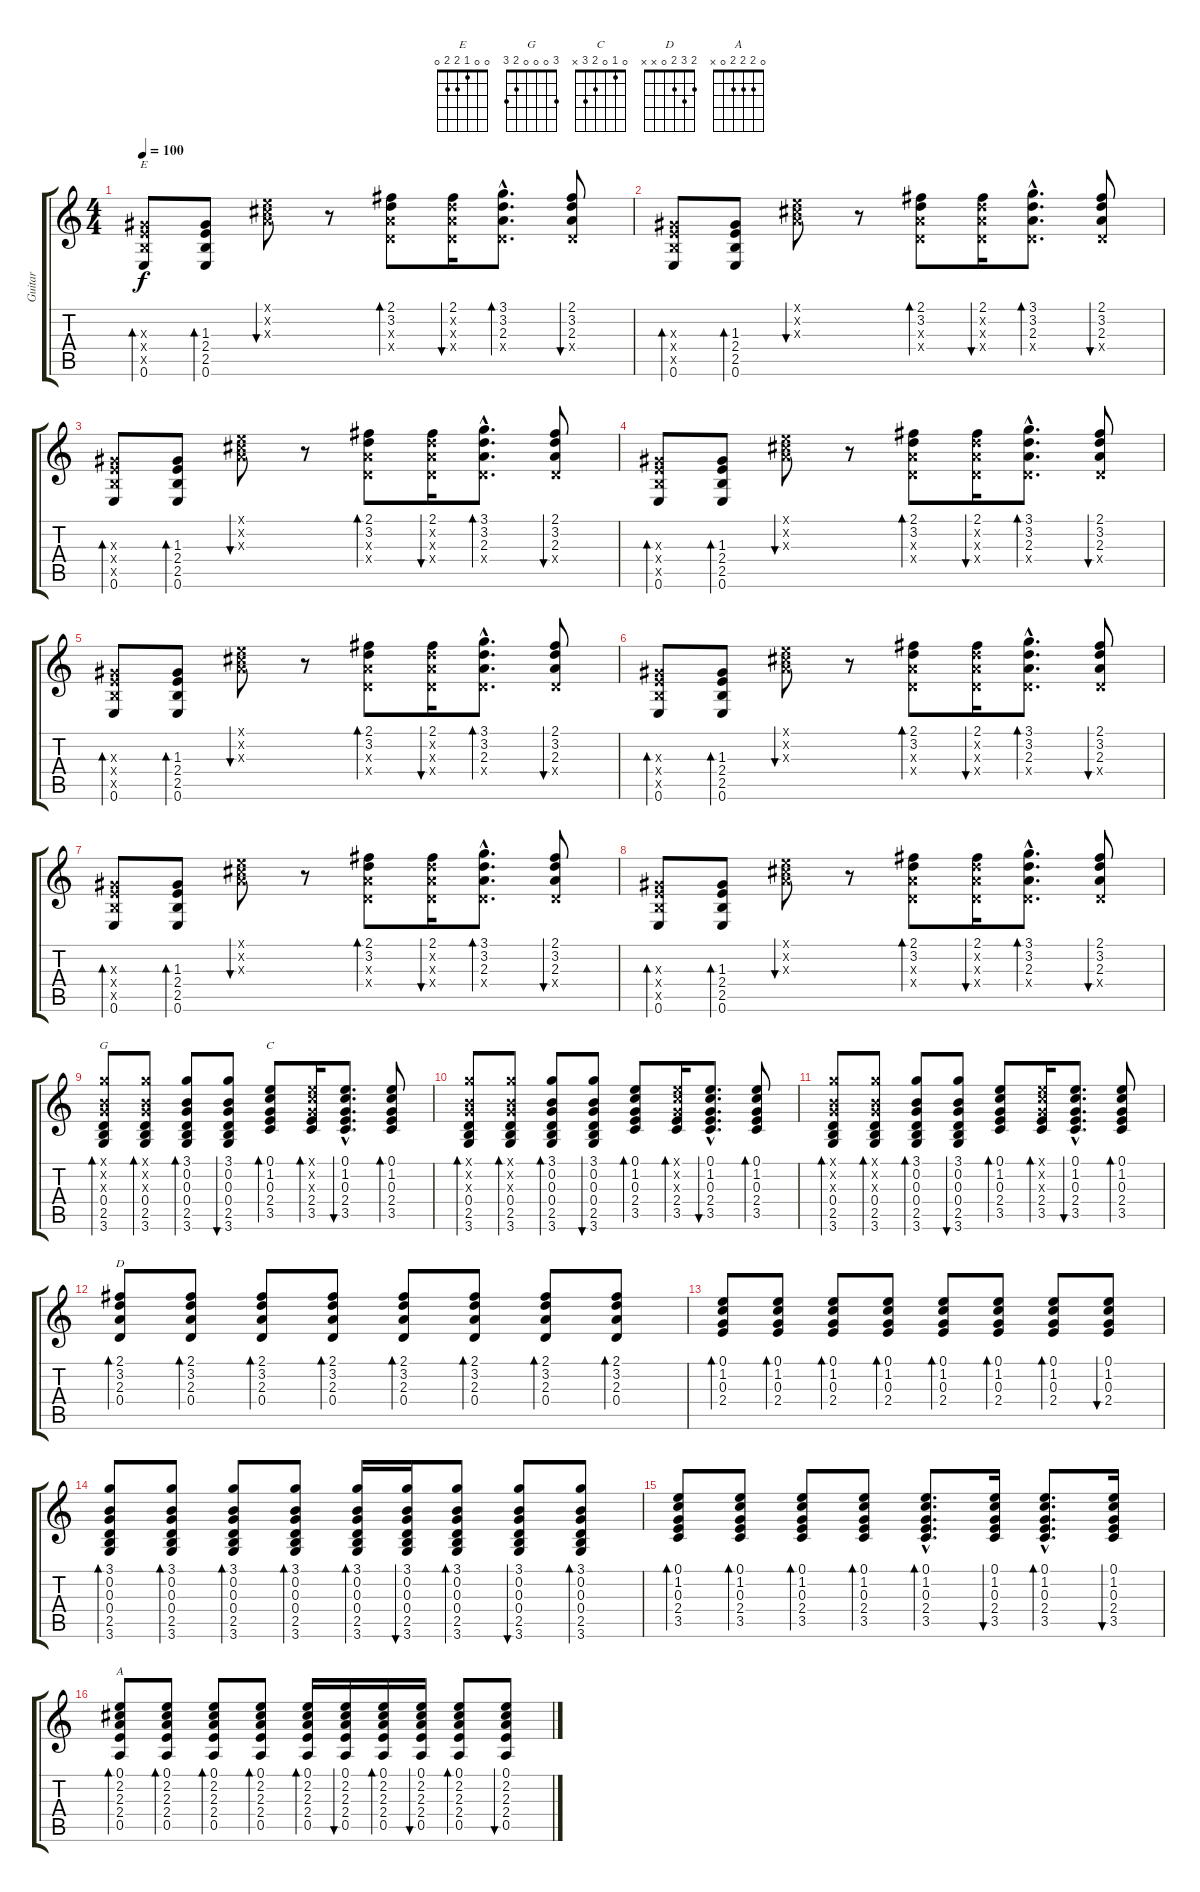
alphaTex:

\track ("Guitar" "Guitar") {instrument electricguitarmuted}
\staff {score tabs}
\tuning (E4 B3 G3 D3 A2 E2) {hide}
\chord ("E" 0 0 1 2 2 0)
\chord ("G" 3 0 0 0 2 3)
\chord ("C" 0 1 0 2 3 x)
\chord ("D" 2 3 2 0 x x)
\chord ("A" 0 2 2 2 0 x)
\ts (4 4)
\tempo 100
\clef g2
\ks c
(1.3{x} 2.4{x} 2.5{x} 0.6).8{bd 60 ch "E" dy f} (1.3 2.4 2.5 0.6).8{bd 60} (0.1{x} 2.2{x} 2.3{x}).8{bu 60} r.8 (2.1 3.2 2.3{x} 0.4{x}).8{bd 60} (2.1 3.2{x} 2.3{x} 0.4{x}).16{bu 60} (3.1{hac} 3.2{hac} 2.3{hac} 0.4{hac x}).8{d bd 60} (2.1 3.2 2.3 0.4{x}).8{bu 60} |
(1.3{x} 2.4{x} 2.5{x} 0.6).8{bd 60} (1.3 2.4 2.5 0.6).8{bd 60} (0.1{x} 2.2{x} 2.3{x}).8{bu 60} r.8 (2.1 3.2 2.3{x} 0.4{x}).8{bd 60} (2.1 3.2{x} 2.3{x} 0.4{x}).16{bu 60} (3.1{hac} 3.2{hac} 2.3{hac} 0.4{hac x}).8{d bd 60} (2.1 3.2 2.3 0.4{x}).8{bu 60} |
(1.3{x} 2.4{x} 2.5{x} 0.6).8{bd 60} (1.3 2.4 2.5 0.6).8{bd 60} (0.1{x} 2.2{x} 2.3{x}).8{bu 60} r.8 (2.1 3.2 2.3{x} 0.4{x}).8{bd 60} (2.1 3.2{x} 2.3{x} 0.4{x}).16{bu 60} (3.1{hac} 3.2{hac} 2.3{hac} 0.4{hac x}).8{d bd 60} (2.1 3.2 2.3 0.4{x}).8{bu 60} |
(1.3{x} 2.4{x} 2.5{x} 0.6).8{bd 60} (1.3 2.4 2.5 0.6).8{bd 60} (0.1{x} 2.2{x} 2.3{x}).8{bu 60} r.8 (2.1 3.2 2.3{x} 0.4{x}).8{bd 60} (2.1 3.2{x} 2.3{x} 0.4{x}).16{bu 60} (3.1{hac} 3.2{hac} 2.3{hac} 0.4{hac x}).8{d bd 60} (2.1 3.2 2.3 0.4{x}).8{bu 60} |
(1.3{x} 2.4{x} 2.5{x} 0.6).8{bd 60} (1.3 2.4 2.5 0.6).8{bd 60} (0.1{x} 2.2{x} 2.3{x}).8{bu 60} r.8 (2.1 3.2 2.3{x} 0.4{x}).8{bd 60} (2.1 3.2{x} 2.3{x} 0.4{x}).16{bu 60} (3.1{hac} 3.2{hac} 2.3{hac} 0.4{hac x}).8{d bd 60} (2.1 3.2 2.3 0.4{x}).8{bu 60} |
(1.3{x} 2.4{x} 2.5{x} 0.6).8{bd 60} (1.3 2.4 2.5 0.6).8{bd 60} (0.1{x} 2.2{x} 2.3{x}).8{bu 60} r.8 (2.1 3.2 2.3{x} 0.4{x}).8{bd 60} (2.1 3.2{x} 2.3{x} 0.4{x}).16{bu 60} (3.1{hac} 3.2{hac} 2.3{hac} 0.4{hac x}).8{d bd 60} (2.1 3.2 2.3 0.4{x}).8{bu 60} |
(1.3{x} 2.4{x} 2.5{x} 0.6).8{bd 60} (1.3 2.4 2.5 0.6).8{bd 60} (0.1{x} 2.2{x} 2.3{x}).8{bu 60} r.8 (2.1 3.2 2.3{x} 0.4{x}).8{bd 60} (2.1 3.2{x} 2.3{x} 0.4{x}).16{bu 60} (3.1{hac} 3.2{hac} 2.3{hac} 0.4{hac x}).8{d bd 60} (2.1 3.2 2.3 0.4{x}).8{bu 60} |
(1.3{x} 2.4{x} 2.5{x} 0.6).8{bd 60} (1.3 2.4 2.5 0.6).8{bd 60} (0.1{x} 2.2{x} 2.3{x}).8{bu 60} r.8 (2.1 3.2 2.3{x} 0.4{x}).8{bd 60} (2.1 3.2{x} 2.3{x} 0.4{x}).16{bu 60} (3.1{hac} 3.2{hac} 2.3{hac} 0.4{hac x}).8{d bd 60} (2.1 3.2 2.3 0.4{x}).8{bu 60} |
(3.1{x} 0.2{x} 0.3{x} 0.4 2.5 3.6).8{bd 60 ch "G"} (3.1{x} 0.2{x} 0.3{x} 0.4 2.5 3.6).8{bd 60} (3.1 0.2 0.3 0.4 2.5 3.6).8{bd 60} (3.1 0.2 0.3 0.4 2.5 3.6).8{bu 60} (0.1 1.2 0.3 2.4 3.5).8{bd 60 ch "C"} (0.1{x} 1.2{x} 0.3{x} 2.4 3.5).16{bd 60} (0.1{hac} 1.2{hac} 0.3{hac} 2.4{hac} 3.5{hac}).8{d bu 60} (0.1 1.2 0.3 2.4 3.5).8{bd 60} |
(3.1{x} 0.2{x} 0.3{x} 0.4 2.5 3.6).8{bd 60} (3.1{x} 0.2{x} 0.3{x} 0.4 2.5 3.6).8{bd 60} (3.1 0.2 0.3 0.4 2.5 3.6).8{bd 60} (3.1 0.2 0.3 0.4 2.5 3.6).8{bu 60} (0.1 1.2 0.3 2.4 3.5).8{bd 60} (0.1{x} 1.2{x} 0.3{x} 2.4 3.5).16{bd 60} (0.1{hac} 1.2{hac} 0.3{hac} 2.4{hac} 3.5{hac}).8{d bu 60} (0.1 1.2 0.3 2.4 3.5).8{bd 60} |
(3.1{x} 0.2{x} 0.3{x} 0.4 2.5 3.6).8{bd 60} (3.1{x} 0.2{x} 0.3{x} 0.4 2.5 3.6).8{bd 60} (3.1 0.2 0.3 0.4 2.5 3.6).8{bd 60} (3.1 0.2 0.3 0.4 2.5 3.6).8{bu 60} (0.1 1.2 0.3 2.4 3.5).8{bd 60} (0.1{x} 1.2{x} 0.3{x} 2.4 3.5).16{bd 60} (0.1{hac} 1.2{hac} 0.3{hac} 2.4{hac} 3.5{hac}).8{d bu 60} (0.1 1.2 0.3 2.4 3.5).8{bd 60} |
(2.1 3.2 2.3 0.4).8{bd 60 ch "D"} (2.1 3.2 2.3 0.4).8{bd 60} (2.1 3.2 2.3 0.4).8{bd 60} (2.1 3.2 2.3 0.4).8{bd 60} (2.1 3.2 2.3 0.4).8{bd 60} (2.1 3.2 2.3 0.4).8{bd 60} (2.1 3.2 2.3 0.4).8{bd 60} (2.1 3.2 2.3 0.4).8{bd 60} |
(0.1 1.2 0.3 2.4).8{bd 60} (0.1 1.2 0.3 2.4).8{bd 60} (0.1 1.2 0.3 2.4).8{bd 60} (0.1 1.2 0.3 2.4).8{bd 60} (0.1 1.2 0.3 2.4).8{bd 60} (0.1 1.2 0.3 2.4).8{bd 60} (0.1 1.2 0.3 2.4).8{bd 60} (0.1 1.2 0.3 2.4).8{bu 60} |
(3.1 0.2 0.3 0.4 2.5 3.6).8{bd 60} (3.1 0.2 0.3 0.4 2.5 3.6).8{bd 60} (3.1 0.2 0.3 0.4 2.5 3.6).8{bd 60} (3.1 0.2 0.3 0.4 2.5 3.6).8{bd 60} (3.1 0.2 0.3 0.4 2.5 3.6).16{bd 60} (3.1 0.2 0.3 0.4 2.5 3.6).16{bu 60} (3.1 0.2 0.3 0.4 2.5 3.6).8{bd 60} (3.1 0.2 0.3 0.4 2.5 3.6).8{bu 60} (3.1 0.2 0.3 0.4 2.5 3.6).8{bd 60} |
(0.1 1.2 0.3 2.4 3.5).8{bd 60} (0.1 1.2 0.3 2.4 3.5).8{bd 60} (0.1 1.2 0.3 2.4 3.5).8{bd 60} (0.1 1.2 0.3 2.4 3.5).8{bd 60} (0.1{hac} 1.2{hac} 0.3{hac} 2.4{hac} 3.5{hac}).8{d bd 60} (0.1 1.2 0.3 2.4 3.5).16{bu 60} (0.1{hac} 1.2{hac} 0.3{hac} 2.4{hac} 3.5{hac}).8{d bd 60} (0.1 1.2 0.3 2.4 3.5).16{bu 60} |
(0.1 2.2 2.3 2.4 0.5).8{bd 60 ch "A"} (0.1 2.2 2.3 2.4 0.5).8{bd 60} (0.1 2.2 2.3 2.4 0.5).8{bd 60} (0.1 2.2 2.3 2.4 0.5).8{bd 60} (0.1 2.2 2.3 2.4 0.5).16{bd 60} (0.1 2.2 2.3 2.4 0.5).16{bu 60} (0.1 2.2 2.3 2.4 0.5).16{bd 60} (0.1 2.2 2.3 2.4 0.5).16{bu 60} (0.1 2.2 2.3 2.4 0.5).8{bd 60} (0.1 2.2 2.3 2.4 0.5).8{bu 60}
